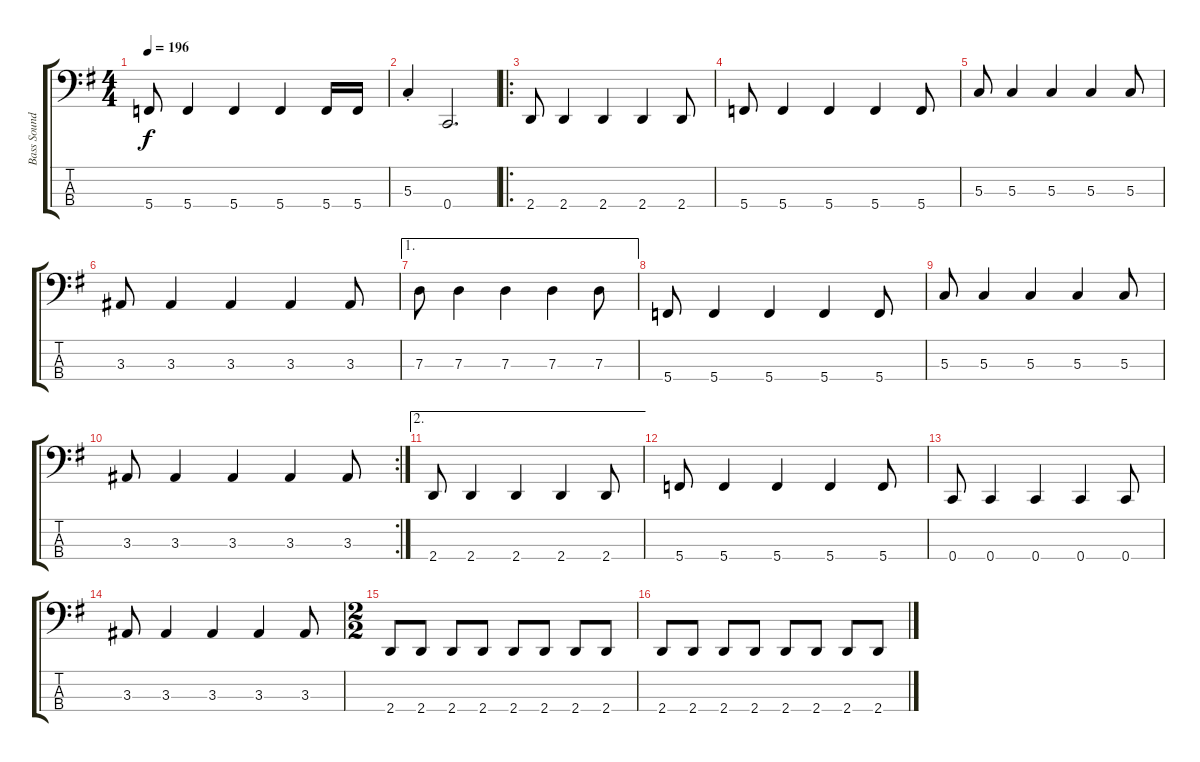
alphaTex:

\track ("Bass Sound, used for MIDI Only" "Bass Sound") {instrument slapbass2}
\staff {score tabs}
\tuning (F2 C2 G1 C1) {hide}
\ts (4 4)
\tempo 196
\clef f4
\ks g
5.4.8{dy f} 5.4.4 5.4.4 5.4.4 5.4.16 5.4.16 |
5.3{st}.4 0.4.2{d} |
\ro
2.4.8 2.4.4 2.4.4 2.4.4 2.4.8 |
5.4.8 5.4.4 5.4.4 5.4.4 5.4.8 |
5.3.8 5.3.4 5.3.4 5.3.4 5.3.8 |
3.3.8 3.3.4 3.3.4 3.3.4 3.3.8 |
\ae 1
7.3.8 7.3.4 7.3.4 7.3.4 7.3.8 |
5.4.8 5.4.4 5.4.4 5.4.4 5.4.8 |
5.3.8 5.3.4 5.3.4 5.3.4 5.3.8 |
\rc 2
3.3.8 3.3.4 3.3.4 3.3.4 3.3.8 |
\ae 2
2.4.8 2.4.4 2.4.4 2.4.4 2.4.8 |
5.4.8 5.4.4 5.4.4 5.4.4 5.4.8 |
0.4.8 0.4.4 0.4.4 0.4.4 0.4.8 |
3.3.8 3.3.4 3.3.4 3.3.4 3.3.8 |
\ts (2 2)
2.4.8 2.4.8 2.4.8 2.4.8 2.4.8 2.4.8 2.4.8 2.4.8 |
2.4.8 2.4.8 2.4.8 2.4.8 2.4.8 2.4.8 2.4.8 2.4.8
